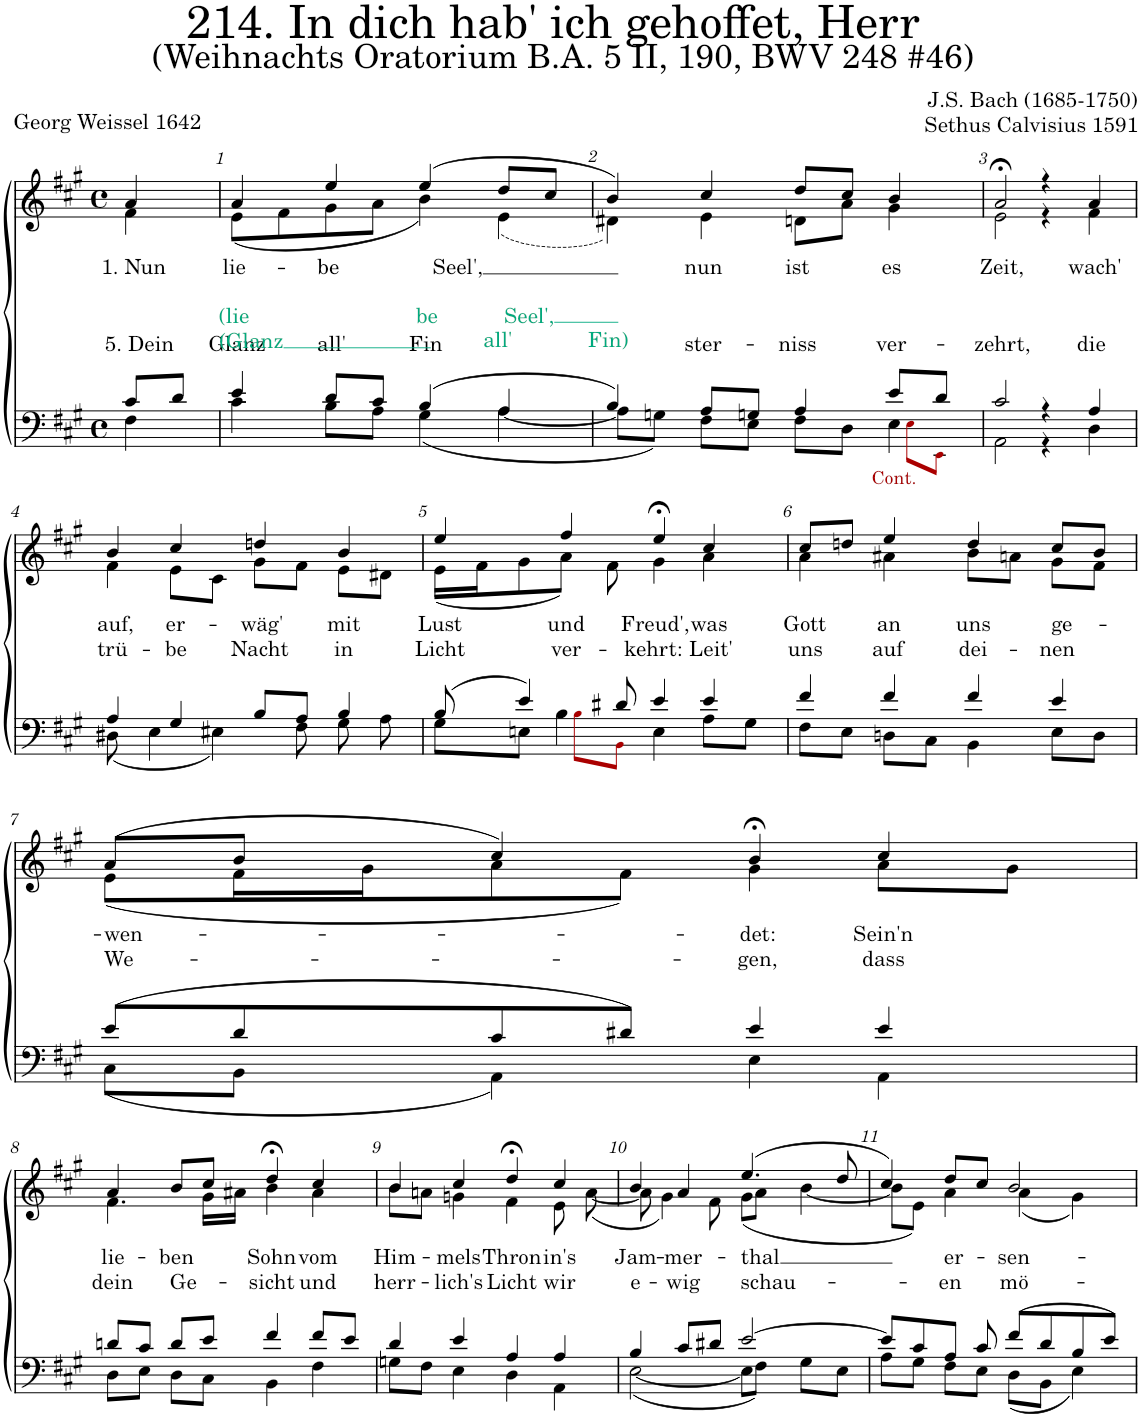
**kern	**kern	**text	**text
*part2	*part1	*part1	*part1
*staff2	*staff1	*staff1	*staff1
*I"Tenor/Bass	*I"Soprano/Alto	*	*
*clefF4	*clefG2	*	*
*k[f#c#g#]	*k[f#c#g#]	*	*
*M4/4	*M4/4	*	*
*met(c)	*met(c)	*	*
=	=	=	=
*^	*	*	*
!	!	!	!LO:LY:b	!LO:LY:b
*	*	*^	*	*
8c#/L	4F#\	4a/	4f#\	1. Nun	5. Dein
8d/J	.	.	.	.	.
=1	=1	=1	=1	=1	=1
!	!	!	!	!LO:LY:b	!LO:LY:b
!	!	!	!	!LO:LY:b:color=#00AA7F	!LO:LY:b:color=#00AA7F
4e/	4c#\	4a/	(8e\L	-(Glanz	(lie-
.	.	.	8f#\	.	.
!	!	!	!	!LO:LY:b	!LO:LY:b
8d/L	8B\L	4ee/	8g#\	-be	all'
8c#/J	8A\J	.	8a\J	.	.
!	!	!	!	!LO:LY:b	!LO:LY:b
!	!	!	!	!	!LO:LY:b:color=#00AA7F
(4B/	(4G#\	(4ee/	4b\)	.	be
!	!	!	!	!LO:LY:b:color=#00AA7F	!LO:LY:b:color=#00AA7F
4A/	[4A\	8dd/L	(4e\	all'	Seel',
.	.	8cc#/J	.	.	.
=2	=2	=2	=2	=2	=2
*	*^	*	*	*	*
!	!	!	!	!	!LO:LY:b:color=#00AA7F	!
4B/)	8A\L]	2.ryy	4b/)	4d#X\)	Fin)-	.
.	8Gn\J)	.	.	.	.	.
!	!	!	!	!	!LO:LY:b	!LO:LY:b
8A/L	8F#\L	.	4cc#/	4e\	nun	-ster-
8Gn/J	8E\J	.	.	.	.	.
!	!	!	!	!	!LO:LY:b	!LO:LY:b
4A/	8F#\L	.	8dd/L	8dn\L	ist	-niss
.	8D\J	.	8cc#/J	8a\J	.	.
!LO:TX:b:color=#AA0000:t=Cont.	!	!	!	!	!	!
!	!	!	!	!	!LO:LY:b	!LO:LY:b
8e/L	4E\	8Ei\L	4b/	4g#\	es	ver-
8d/J	.	8EEi\J	.	.	.	.
=3	=3	=3	=3	=3	=3	=3
!	!	!	!	!	!LO:LY:b	!LO:LY:b
*	*v	*v	*	*	*	*
2c#/	2AA\	2a;</	2e\	Zeit,	-zehrt,
4r	4r	4r	4r	.	.
!	!	!	!	!LO:LY:b	!LO:LY:b
4A/	4D\	4a/	4f#\	wach'	die
!!LO:LB:g=z	!!
=4	=4	=4	=4	=4	=4
!	!	!	!	!LO:LY:b	!LO:LY:b
4A/	(8D#X\	4b/	4f#\	auf,	trü-
.	4E\	.	.	.	.
!	!	!	!	!LO:LY:b	!LO:LY:b
4G#/	.	4cc#/	8e\L	er-	-be
.	4E#X\)	.	8c#\J	.	.
!	!	!	!	!LO:LY:b	!LO:LY:b
8B/L	.	4ddn/	8g#\L	-wäg'	Nacht
8A/J	8F#\	.	8f#\J	.	.
!	!	!	!	!LO:LY:b	!LO:LY:b
4B/	8G#\	4b/	8e\L	mit	in
.	8A\	.	8d#X\J	.	.
=5	=5	=5	=5	=5	=5
*	*^	*	*	*	*
!	!	!	!	!	!LO:LY:b	!LO:LY:b
(8B/	8G#\L	4ryy	4ee/	(16e\LL	Lust	Licht
.	.	.	.	16f#\J	.	.
4e/)	8En\J	.	.	8g#\	.	.
!	!	!	!	!	!LO:LY:b	!LO:LY:b
.	4B\	8Bi\L	4ff#/	8a\J)	und	ver-
8d#X/	.	8BBi\J	.	8f#\	.	.
!	!	!	!	!	!LO:LY:b	!LO:LY:b
4e/	4E\	2ryy	4ee;<,/	4g#\	Freud',	-kehrt:
!	!	!	!	!	!LO:LY:b	!LO:LY:b
4e/	8A\L	.	4cc#/	4a\	was	Leit'
.	8G#\J	.	.	.	.	.
*	*v	*v	*	*	*	*
=6	=6	=6	=6	=6	=6
!	!	!	!	!LO:LY:b	!LO:LY:b
4f#/	8F#\L	8cc#/L	4a\	Gott	uns
.	8E\J	8ddn/J	.	.	.
!	!	!	!	!LO:LY:b	!LO:LY:b
4f#/	8Dn\L	4ee/	4a#X\	an	auf
.	8C#\J	.	.	.	.
!	!	!	!	!LO:LY:b	!LO:LY:b
4f#/	4BB\	4dd/	8b\L	uns	dei-
.	.	.	8an\J	.	.
!	!	!	!	!LO:LY:b	!LO:LY:b
4e/	8E\L	8cc#/L	8g#\L	ge-	-nen
.	8D\J	8b/J	8f#\J	.	.
!!LO:LB:g=z	!!
=7	=7	=7	=7	=7	=7
!	!	!	!	!LO:LY:b	!LO:LY:b
(8e/L	(8C#\L	(8a/L	(8e\L	-wen-	We-
8d/	8BB\J	8b/J	16f#\L	.	.
.	.	.	16g#\J	.	.
8c#/	4AA\)	4cc#/)	8a\	.	.
8d#X/J)	.	.	8f#\J)	.	.
!	!	!	!	!LO:LY:b	!LO:LY:b
4e/	4E\	4b;<,/	4g#\	-det:	-gen,
!	!	!	!	!LO:LY:b	!LO:LY:b
4e/	4AA\	4cc#/	8a\L	Sein'n	dass
.	.	.	8g#\J	.	.
!!LO:LB:g=z	!!
=8	=8	=8	=8	=8	=8
!	!	!	!	!LO:LY:b	!LO:LY:b
8dn/L	8D\L	4a/	4.f#\	lie-	dein
8c#/J	8E\J	.	.	.	.
!	!	!	!	!LO:LY:b	!LO:LY:b
8d/L	8D\L	8b/L	.	-ben	Ge-
8e/J	8C#\J	8cc#/J	16g#;\LL	.	.
.	.	.	16a#X\JJ	.	.
!	!	!	!	!LO:LY:b	!LO:LY:b
4f#/	4BB\	4dd;<,/	4b\	Sohn	-sicht
!	!	!	!	!LO:LY:b	!LO:LY:b
8f#/L	4F#\	4cc#/	4a#\	vom	und
8e/J	.	.	.	.	.
=9	=9	=9	=9	=9	=9
!	!	!	!	!LO:LY:b	!LO:LY:b
4d/	8Gn\L	4b/	8b\L	Him-	herr-
.	8F#\J	.	8an\J	.	.
!	!	!	!	!LO:LY:b	!LO:LY:b
4e/	4E\	4cc#/	4gn\	-mels	-lich's
!	!	!	!	!LO:LY:b	!LO:LY:b
4A/	4D\	4dd;<,/	4f#\	Thron	Licht
!	!	!	!	!LO:LY:b	!LO:LY:b
4A/	4AA\	4cc#/	8e\	in's	wir
.	.	.	([8a\	.	.
=10	=10	=10	=10	=10	=10
!	!	!	!	!LO:LY:b	!LO:LY:b
4B/	([2E\	4b/	8a\]	Jam-	e-
.	.	.	4g#\)	.	.
!	!	!	!	!LO:LY:b	!LO:LY:b
8c#/L	.	4a/	.	-mer-	-wig
8d#X/J	.	.	8f#\	.	.
!	!	!	!	!LO:LY:b	!LO:LY:b
[2e/	8E\L]	(4.ee/	(8g#\L	-thal	schau-
.	8F#\J)	.	8a\J	.	.
.	8G#\L	.	[4b\	.	.
.	8E\J	8dd/	.	.	.
=11	=11	=11	=11	=11	=11
8e/L]	8A\L	4cc#/)	8b\L]	.	.
8c#/	8G#\J	.	8e\J)	.	.
!	!	!	!	!LO:LY:b	!LO:LY:b
8A/J	8F#\L	8dd/L	4a\	er-	-en
8c#/	8E\J	8cc#/J	.	.	.
!	!	!	!	!LO:LY:b	!LO:LY:b
(8f#/L	(8D\L	2b/	(4a\	-sen-	mö-
8d/	8BB\J	.	.	.	.
8B/	4E\)	.	4g#\)	.	.
8e/J)	.	.	.	.	.
*v	*v	*	*	*	*
*	*v	*v	*	*
=	=	=	=
*-	*-	*-	*-
